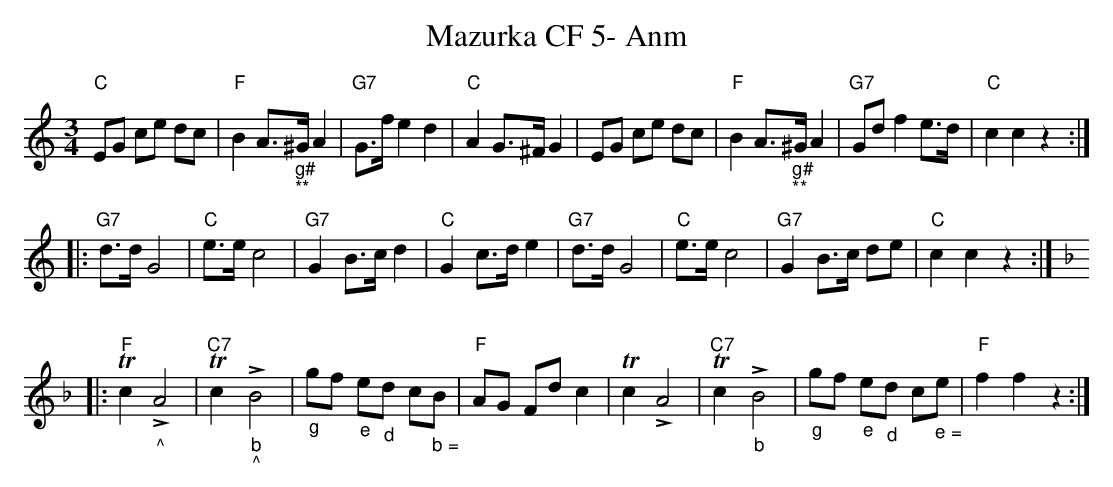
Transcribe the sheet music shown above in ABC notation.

X:1
T:Mazurka CF 5- Anm
M:3/4
L:1/8
K:Cmaj%%MIDI gchordon
"C"EG ce dc | "F"B2 A>"_g#""_**"^G A2 | "G7"G>f e2d2 | "C"A2 G>^F G2 |\
 EG ce dc | "F"B2 A>"_g#""_**"^G A2 | "G7"Gd f2 e>d | "C"c2c2z2 ::
"G7"d>d G4 | "C"e>e c4 | "G7"G2 B>c d2 | "C"G2 c>d e2 |\
"G7"d>d G4 | "C"e>e c4 | "G7"G2B>c de | "C"c2c2 z2 :: [K:Fmaj]
"" "F"Tc2 !>!"_""_^"A4 |"C7" Tc2 !>!"_b" "_^"B4 | "_g"gf "_e"e"_d"d c"_ b ="B | "F"AG Fd c2 |\
      Tc2 !>!A4 | "C7"Tc2 !>!"_b"B4 | "_g"gf "_e"e"_d"d c"_ e ="e | "F"f2f2z2 :|
